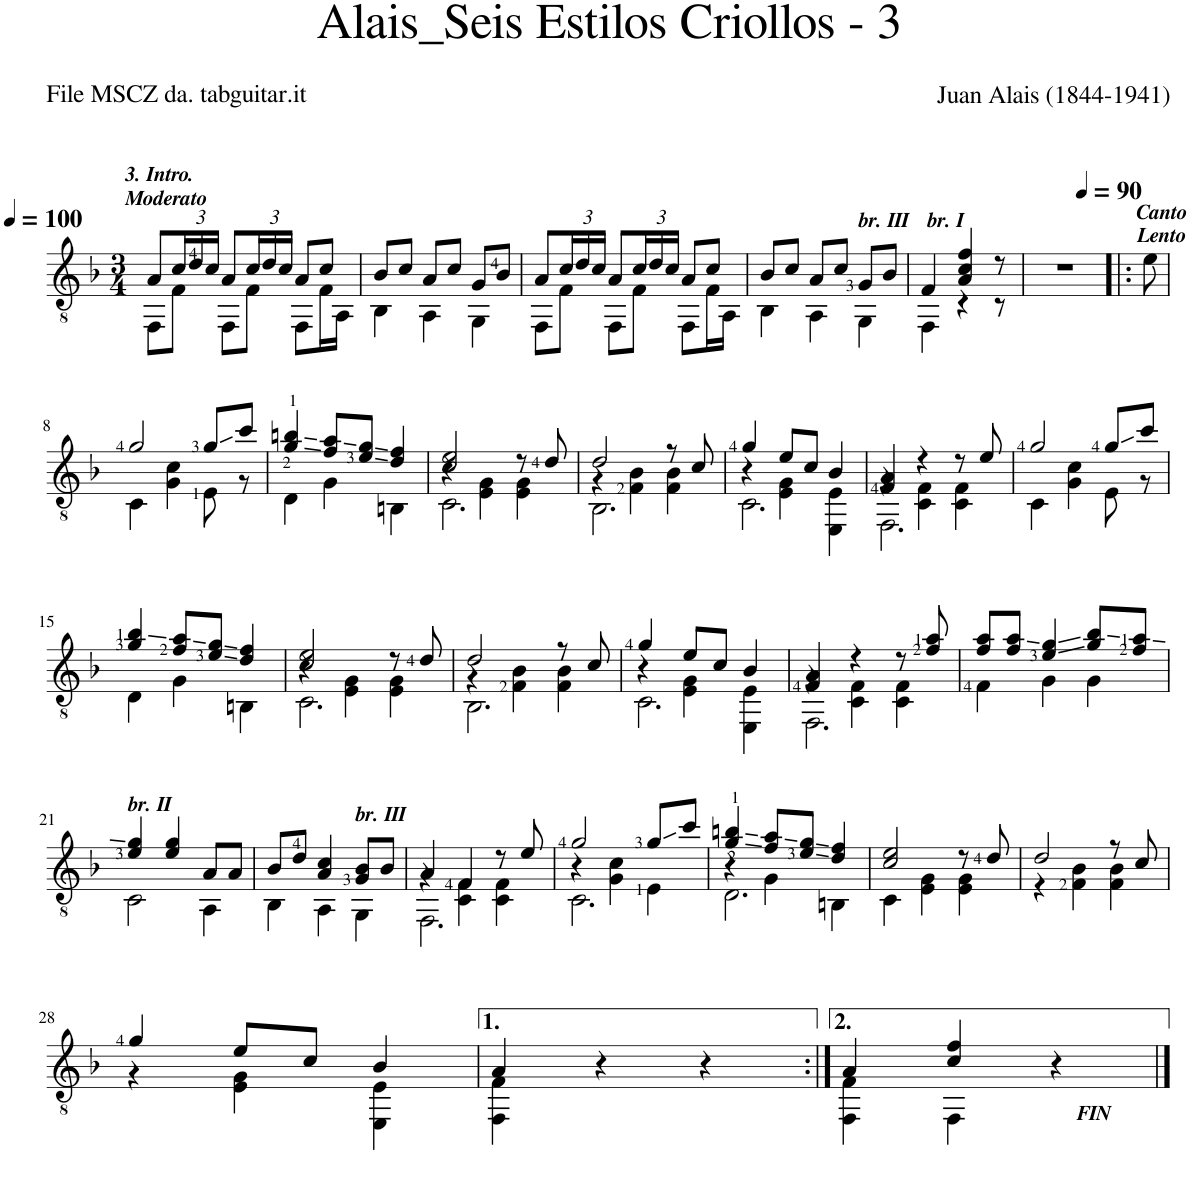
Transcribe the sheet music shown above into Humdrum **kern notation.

**kern
*part1
*staff1
*I"Guitar
*I'Guit.
*clefGv2
*k[b-]
*M3/4
*MM100
=1
*^
!LO:TX:a:Bi:t=3. Intro.	!
!LO:TX:a:t=Moderato	!
8A/L	8FF\L
*Xbrackettup	*
24c/L	8F\J
24d/	.
24c/JJ	.
8A/L	8FF\L
24c/L	8F\J
24d/	.
24c/JJ	.
8A/L	8FF\L
8c/J	16F\L
.	16AA\JJ
=2	=2
8B-/L	4BB-\
8c/J	.
8A/L	4AA\
8c/J	.
8G/L	4GG\
8B-/J	.
=3	=3
8A/L	8FF\L
24c/L	8F\J
24d/	.
24c/JJ	.
8A/L	8FF\L
24c/L	8F\J
24d/	.
24c/JJ	.
8A/L	8FF\L
8c/J	16F\L
.	16AA\JJ
=4	=4
8B-/L	4BB-\
8c/J	.
8A/L	4AA\
8c/J	.
!LO:TX:a:Bi:t=br. III	!
8G/L	4GG\
8B-/J	.
=5	=5
!LO:TX:a:Bi:t=br. I	!
4F/	4FF\
4A/ 4c/ 4f/	4r
8r	8r
*v	*v
=6
2.r
=7!|:
*MM90
!LO:TX:a:Bi:t=Canto
!LO:TX:a:t=Lento
8e\
!!LO:LB:g=z
=8
*^
2g/	4C\
.	4G\ 4c\
8g/L	8E\
8cc/J	8r
=9	=9
4g/ 4bn/	4D\
8f/ 8a/L	4G\
8e/ 8g/J	.
4d/ 4f/	4BBn\
=10	=10
*	*^
2c/ 2e/	4r	2.C\
.	4E\ 4G\	.
8r	4E\ 4G\	.
8d/	.	.
=11	=11	=11
2d/	4r	2.BB-\
.	4F\ 4B-\	.
8r	4F\ 4B-\	.
8c/	.	.
=12	=12	=12
4g/	4r	2.C\
8e/L	4E\ 4G\	.
8c/J	.	.
4B-/	4EE\ 4E\	.
=13	=13	=13
4F/ 4A/	4r	2.FF\
4r	4C\ 4F\	.
8r	4C\ 4F\	.
8e/	.	.
*	*v	*v
=14	=14
2g/	4C\
.	4G\ 4c\
8g/L	8E\
8cc/J	8r
!!LO:LB:g=z	!!
=15	=15
4g/ 4b-/	4D\
8f/ 8a/L	4G\
8e/ 8g/J	.
4d/ 4f/	4BBn\
=16	=16
*	*^
2c/ 2e/	4r	2.C\
.	4E\ 4G\	.
8r	4E\ 4G\	.
8d/	.	.
=17	=17	=17
2d/	4r	2.BB-\
.	4F\ 4B-\	.
8r	4F\ 4B-\	.
8c/	.	.
=18	=18	=18
4g/	4r	2.C\
8e/L	4E\ 4G\	.
8c/J	.	.
4B-/	4EE\ 4E\	.
=19	=19	=19
4F/ 4A/	4r	2.FF\
4r	4C\ 4F\	.
8r	4C\ 4F\	.
8f/ 8a/	.	.
*	*v	*v
=20	=20
8f/ 8a/L	4F\
8f/ 8a/J	.
4e/ 4g/	4G\
8g/ 8b-/L	4G\
8f/ 8a/J	.
!!LO:LB:g=z	!!
=21	=21
!LO:TX:a:Bi:t=br. II	!
4e/ 4g/	2C\
4e/ 4g/	.
8A/L	4AA\
8A/J	.
=22	=22
8B-/L	4BB-\
8d/J	.
4A/ 4c/	4AA\
!LO:TX:a:Bi:t=br. III	!
8G/ 8B-/L	4GG\
8B-/J	.
=23	=23
*	*^
4A/	4r	2.FF\
4F/	4C\ 4F\	.
8r	4C\ 4F\	.
8e/	.	.
=24	=24	=24
2g/	4r	2.C\
.	4G\ 4c\	.
8g/L	4E\	.
8cc/J	.	.
=25	=25	=25
4g/ 4bn/	4r	2.D\
8f/ 8a/L	4G\	.
8e/ 8g/J	.	.
4d/ 4f/	4BBn\	.
*	*v	*v
=26	=26
2c/ 2e/	4C\
.	4E\ 4G\
8r	4E\ 4G\
8d/	.
=27	=27
2d/	4r
.	4F\ 4B-\
8r	4F\ 4B-\
8c/	.
!!LO:LB:g=z	!!
=28	=28
4g/	4r
8e/L	4E\ 4G\
8c/J	.
4B-/	4EE\ 4E\
=29	=29
4A/	4FF\ 4F\
4r	2ryy
4r	.
=30:|!	=30:|!
4A/	4FF\ 4F\
4c/ 4f/	4FF\
!LO:TX:b:Bi:t=FIN	!
4r	4ryy
*v	*v
==
*-
